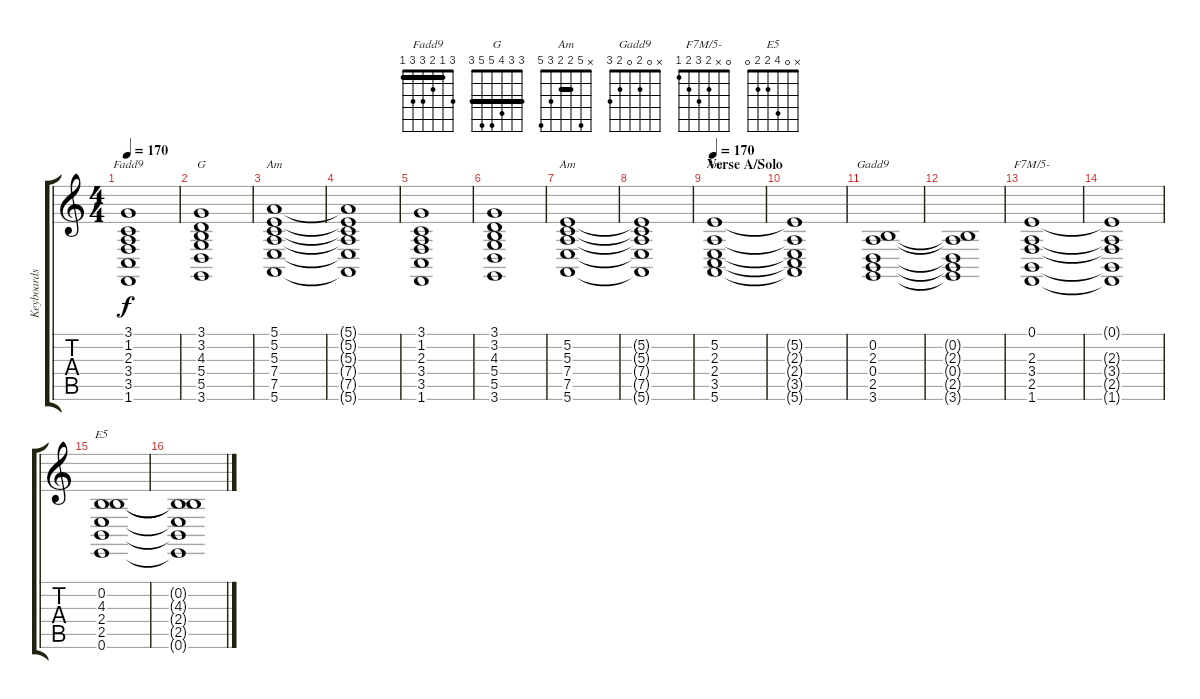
\track ("Keyboards" "Keyboards") {instrument stringensemble2}
\staff {score tabs}
\tuning (E4 B3 G3 D3 A2 E2) {hide}
\chord ("Fadd9" 3 1 2 3 3 1) {barre 1}
\chord ("G" 3 3 4 5 5 3) {barre 3}
\chord ("Am" 5 5 5 7 7 5) {firstfret 5 barre 5}
\chord ("Am" x 5 5 7 7 5) {firstfret 5 barre 5}
\chord ("Am" x 5 2 2 3 5) {barre 2}
\chord ("Gadd9" x 0 2 0 2 3)
\chord ("F7M/5-" 0 x 2 3 2 1)
\chord ("E5" x 0 4 2 2 0)
\ts (4 4)
\tempo 170
\clef g2
\ks c
(3.1 1.2 2.3 3.4 3.5 1.6).1{ch "Fadd9" dy f} |
(3.1 3.2 4.3 5.4 5.5 3.6).1{ch "G"} |
(5.1 5.2 5.3 7.4 7.5 5.6).1{ch "Am"} |
(5.1{t} 5.2{t} 5.3{t} 7.4{t} 7.5{t} 5.6{t}).1 |
(3.1 1.2 2.3 3.4 3.5 1.6).1 |
(3.1 3.2 4.3 5.4 5.5 3.6).1 |
(5.2 5.3 7.4 7.5 5.6).1{ch "Am"} |
(5.2{t} 5.3{t} 7.4{t} 7.5{t} 5.6{t}).1 |
\section ("" "Verse A/Solo")
\tempo 170
(5.2 2.3 2.4 3.5 5.6).1{ch "Am" volume 13} |
(5.2{t} 2.3{t} 2.4{t} 3.5{t} 5.6{t}).1 |
(0.2 2.3 0.4 2.5 3.6).1{ch "Gadd9"} |
(0.2{t} 2.3{t} 0.4{t} 2.5{t} 3.6{t}).1 |
(0.1 2.3 3.4 2.5 1.6).1{ch "F7M/5-"} |
(0.1{t} 2.3{t} 3.4{t} 2.5{t} 1.6{t}).1 |
(0.2 4.3 2.4 2.5 0.6).1{ch "E5"} |
(0.2{t} 4.3{t} 2.4{t} 2.5{t} 0.6{t}).1
